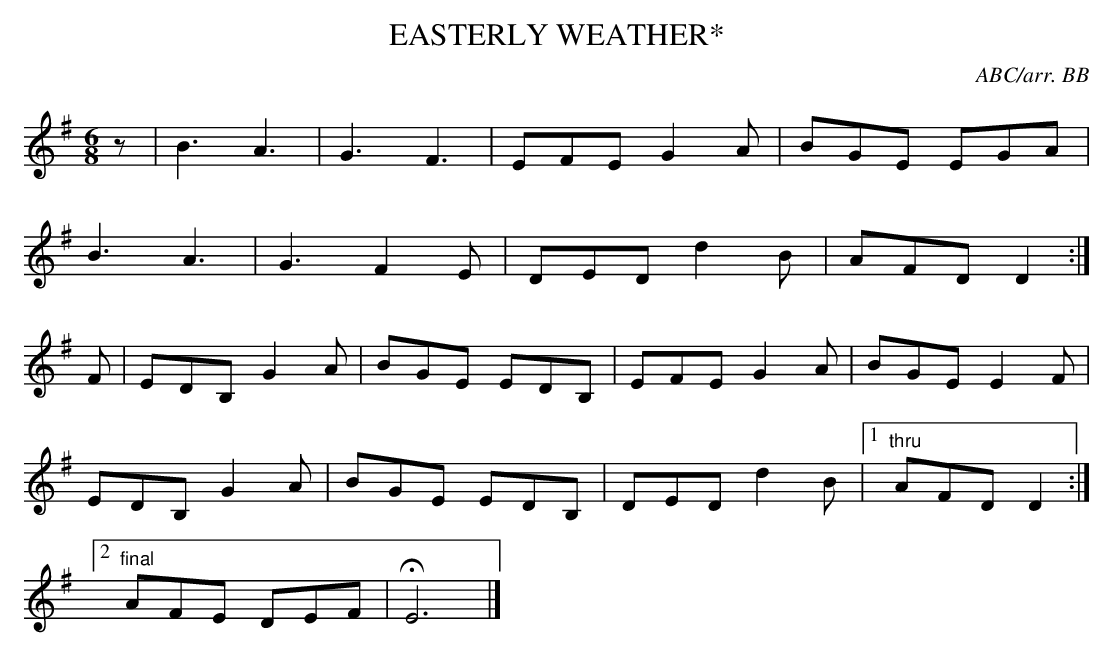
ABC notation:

X:1
T:EASTERLY WEATHER*
C:ABC/arr. BB
M:6/8
L:1/8
K:Em % source key Gm
z|B3 A3|G3 F3|EFE G2A|BGE EGA|
B3 A3|G3 F2E|DED d2B|AFD D2 :|
F|EDB, G2A|BGE EDB,|EFE G2A|BGE E2F|
EDB, G2A|BGE EDB,|DED d2B|1 "thru"AFD D2 :|
[2 "final"AFE DEF|HE6|]
